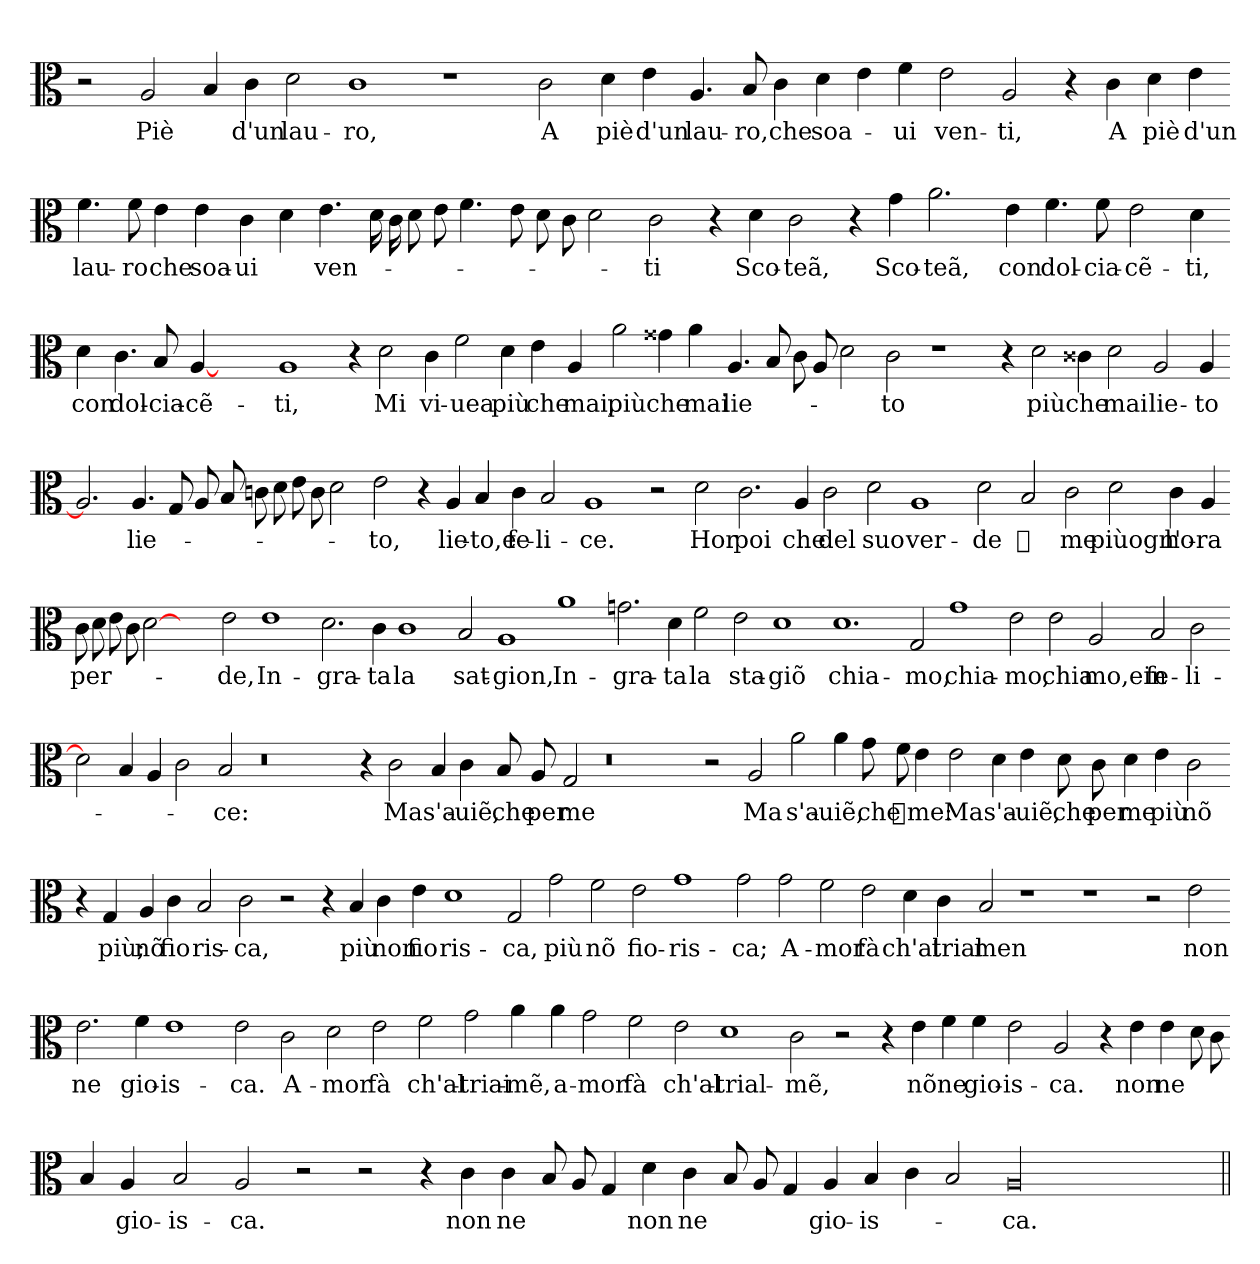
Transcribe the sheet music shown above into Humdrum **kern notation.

**kern	**text
*part1	*part1
*staff1	*staff1
*clefC3	*
*k[]	*
=	=
2r	.
2A	Piѐ
4B	.
4c	d'un
2d	lau-
1c	ro,
1r	.
2c	A
4d	piѐ
4e	d'un
4.A	lau-
8B	ro,
4c	che
4d	soa-
4e	.
4f	ui
2e	ven-
2A	ti,
4r	.
4c	A
4d	piѐ
4e	d'un
=-	=-
4.f	lau-
8f	ro
4e	che
4e	soa-
4c	ui
4d	.
4.e	ven-
16d	.
16c	.
8d	.
8e	.
4.f	.
8e	.
8d	.
8c\	.
2d	.
2c	ti
4r	.
4d	Sco-
2c	teã,
4r	.
4g	Sco-
2.a	teã,
4e	con
4.f	dol-
8f	cia-
2e	cẽ-
4d	ti,
=-	=-
4d	con
4.c	dol-
8B	cia-
[4A	cẽ-
2.ryy	.
1A	ti,
4r	.
2d	Mi
4c	vi-
2f	uea
4d	più
4e	che
4A	mai,
2a	più
4g##X	che
4a	mai
4.A	lie-
8B	.
8c	.
8A	.
2d	.
2c	to
1r	.
4r	.
2d	più
4c##X	che
2d	mai
2A	lie-
4A	to
=-	=-
2.A]	.
4.A	lie-
8G	.
8A	.
8B	.
8c	.
8d	.
8e	.
8c\	.
2d	.
2e	to,
4r	.
4A	lie-
4B	to,e
4c	fe-
2B	li-
1A	ce.
2r	.
2d	Hor
2.c	poi
4A	che
2c	del
2d	suo
1A	ver-
2d	de
2B	ᵱ
2c	me
2d	piùogn'-
4c	ho-
4A	ra
=-	=-
8c	per-
8d	.
8e	.
8c	.
[2d	.
2ryy	.
2e	de,
1e	In-
2.d	gra-
4c	ta
1c	la
2B	sat-
1A	gion,
1a	In-
2.g	gra-
4d	ta
2f	la
2e	sta-
1d	giõ
1.d	chia-
2G	mo,
1g	chia-
2e	mo,
2e	chia-
2A	mo,ein-
2B	fe-
2c	li-
=-	=-
2d]	.
4B	.
4A	.
2c	.
2B	ce:
0r	.
4r	.
2c	Ma
4B	s'a-
4c	uiẽ,
8B	che
8A	per
2G	me
0r	.
2r	.
2A	Ma
2a	s'a-
4a	uiẽ,
8g	che
8f	ᵱ
4e	me:
2e	Ma
4d	s'a-
4e	uiẽ,
8d	che
8c	per
4d	me
4e	più
2c	nõ
=-	=-
4r	.
4G	più;
4A	nõ
4c	fio-
2B	ris-
2c	ca,
2r	.
4r	.
4B	più
4c	non
4e	fio-
1d	ris-
2G	ca,
2g	più
2f	nõ
2e	fio-
1g	ris-
2g	ca;
2g	A-
2f	mor
2e	fà
4d	ch'al-
4c	trial-
2B	men
1r	.
1r	.
2r	.
2e	non
=-	=-
2.e	ne
4f	gio-
1e	is-
2e	ca.
2c	A-
2d	mor
2e	fà
2f	ch'al-
2g	triai-
4a	mẽ,
4a	a-
2g	mor
2f	fà
2e	ch'al-
1d	trial-
2c	mẽ,
2r	.
4r	.
4e	nõ
4f	ne
4f	gio-
2e	is-
2A	ca.
4r	.
4e	non
4e	ne
8d	.
8c	.
=-	=-
4B	.
4A	gio-
2B	is-
2A	ca.
2r	.
2r	.
4r	.
4c	non
4c	ne
8B	.
8A	.
4G	.
4d	non
4c	ne
8B	.
8A	.
4G	.
4A	gio-
4B	is-
4c	.
2B	.
00A/	ca.
=||	=||
*-	*-
